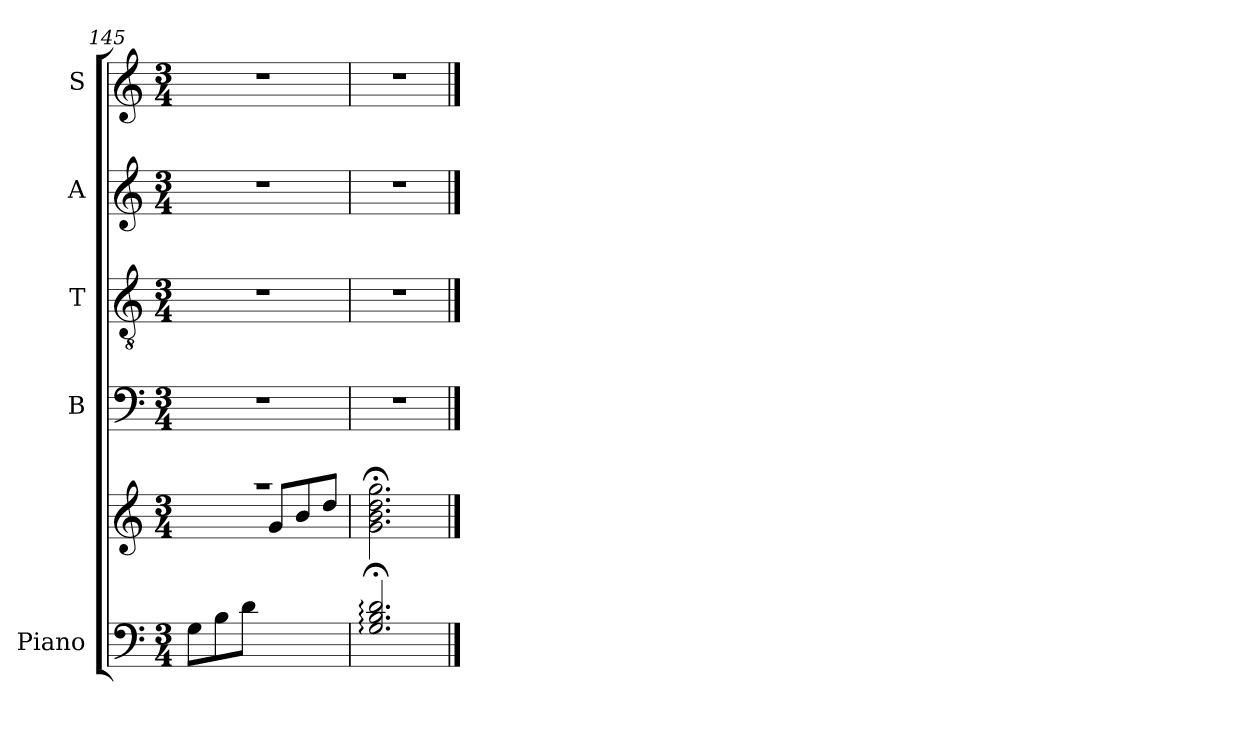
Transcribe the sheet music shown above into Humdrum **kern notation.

**kern	**kern	**kern	**kern	**kern	**kern
*part5	*part5	*part4	*part3	*part2	*part1
*staff6	*staff5	*staff4	*staff3	*staff2	*staff1
*I"Piano	*	*I"B	*I"T	*I"A	*I"S
*clefF4	*clefG2	*clefF4	*clefGv2	*clefG2	*clefG2
*k[]	*k[]	*k[]	*k[]	*k[]	*k[]
*C:	*C:	*C:	*C:	*C:	*C:
*M3/4	*M3/4	*M3/4	*M3/4	*M3/4	*M3/4
=145	=145	=145	=145	=145	=145
*	*^	*	*	*	*
!	!	!	!LO:N:vis=1	!LO:N:vis=1	!LO:N:vis=1	!LO:N:vis=1
8G\L	2.r	4.ryy	2.r	2.r	2.r	2.r
8B\	.	.	.	.	.	.
8d\J	.	.	.	.	.	.
4.ryy	.	8g/L	.	.	.	.
.	.	8b/	.	.	.	.
.	.	8dd/J	.	.	.	.
=146	=146	=146	=146	=146	=146	=146
!	!	!	!LO:N:vis=1	!LO:N:vis=1	!LO:N:vis=1	!LO:N:vis=1
*	*v	*v	*	*	*	*
2.G/:;< 2.B/:;< 2.d/:;<	2.g\;< 2.b\;< 2.dd\;< 2.gg\;<	2.r	2.r	2.r	2.r
==	==	==	==	==	==
*-	*-	*-	*-	*-	*-
